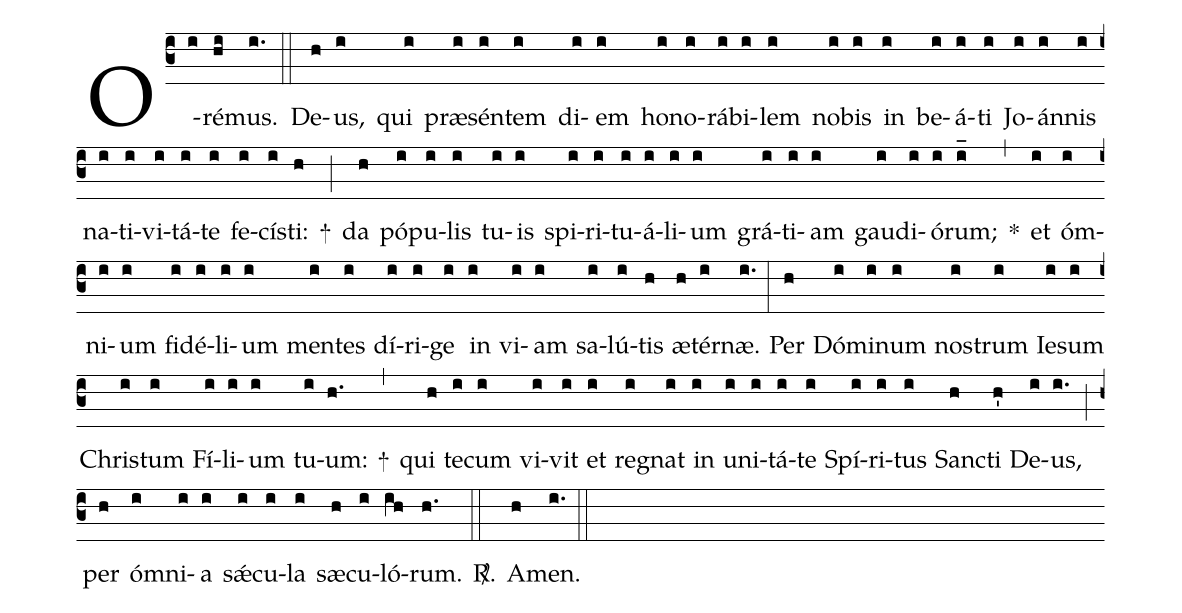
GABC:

%%
(c3)
O(i)ré(hi)mus.(i.) (::)

De(h)us,(i) qui(i) præ(i)sén(i)tem(i) di(i)em(i) ho(i)no(i)rá(i)bi(i)lem(i) no(i)bis(i) in(i) be(i)á(i)ti(i) Jo(i)án(i)nis(i) na(i)ti(i)vi(i)tá(i)te(i) fe(i)cís(i)ti:(h) +(;)
da(h) pó(i)pu(i)lis(i) tu(i)is(i) spi(i)ri(i)tu(i)á(i)li(i)um(i) grá(i)ti(i)am(i) gau(i)di(i)ó(i)rum;(i_) *(,)
et(i) óm(i)ni(i)um(i) fi(i)dé(i)li(i)um(i) men(i)tes(i) dí(i)ri(i)ge(i) in(i) vi(i)am(i) sa(i)lú(i)tis(h) æ(h)tér(i)næ.(i.) (:)

Per(h) Dó(i)mi(i)num(i) nos(i)trum(i) Ie(i)sum(i) Chris(i)tum(i) Fí(i)li(i)um(i) tu(i)um:(h.) +(,)
qui(h) te(i)cum(i) vi(i)vit(i) et(i) reg(i)nat(i) in(i) u(i)ni(i)tá(i)te(i) Spí(i)ri(i)tus(i) San(h)cti(h') De(i)us,(i.) (;)
per(h) óm(i)ni(i)a(i) sǽ(i)cu(i)la(i) sæ(h)cu(i)ló(ih)rum.(h.) <sp>R/</sp>.(::)
A(h)men.(i.) (::)
